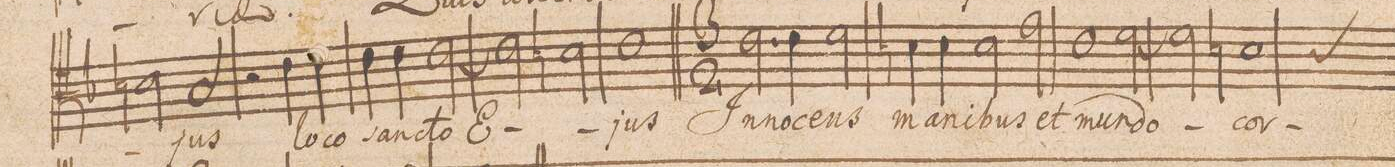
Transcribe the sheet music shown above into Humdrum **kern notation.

**kern	**text
*I"Tenore	*
*clefC4	*
*k[b-]	*
*met(c|)	*
*M2/2	*
2Bn\	.
2G/	-jus
=67	=67
2r	.
4c\	lo-
4c\	-co
=68	=68
4c\	san-
4c\	-cto
[<2c\	E-
=69	=69
2c\]	.
2Bn\	.
=70	=70
1c\	-jus
=71||	=71
*M3/2	*
2.c\	In-
4c\	-no-
2d\	-cens
=72	=72
4Bn\	ma-
4B\	-ni-
2B\	-bus
2e\	et
=73	=73
1c\	mun-
[<2d\	-do
=74	=74
2d\]	.
*custos:A	*
1Bn\	cor-
=75	=75
*-	*-
